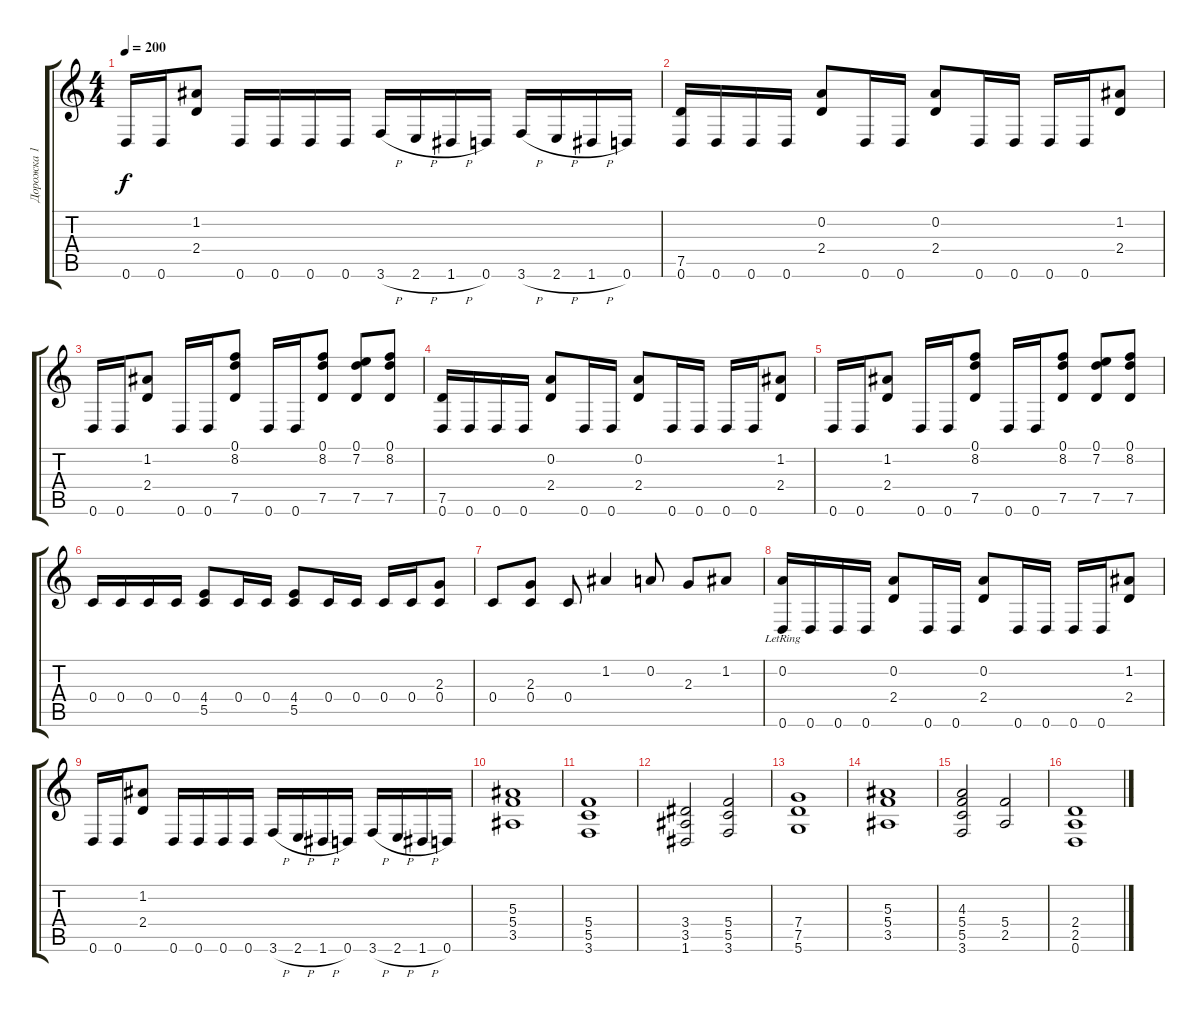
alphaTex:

\track ("Дорожка 1" "Дорожка 1") {instrument distortionguitar}
\staff {score tabs}
\tuning (D4 A3 F3 C3 G2 D2) {hide}
\ts (4 4)
\tempo 200
\clef g2
\ks c
0.6.16{dy f} 0.6.16 (1.2 2.4).8 0.6.16 0.6.16 0.6.16 0.6.16 3.6{h}.16 2.6{h}.16 1.6{h}.16 0.6.16 3.6{h}.16 2.6{h}.16 1.6{h}.16 0.6.16 |
(7.5 0.6).16 0.6.16 0.6.16 0.6.16 (0.2 2.4).8 0.6.16 0.6.16 (0.2 2.4).8 0.6.16 0.6.16 0.6.16 0.6.16 (1.2 2.4).8 |
0.6.16 0.6.16 (1.2 2.4).8 0.6.16 0.6.16 (0.1 8.2 7.5).8 0.6.16 0.6.16 (0.1 8.2 7.5).8 (0.1 7.2 7.5).8 (0.1 8.2 7.5).8 |
(7.5 0.6).16 0.6.16 0.6.16 0.6.16 (0.2 2.4).8 0.6.16 0.6.16 (0.2 2.4).8 0.6.16 0.6.16 0.6.16 0.6.16 (1.2 2.4).8 |
0.6.16 0.6.16 (1.2 2.4).8 0.6.16 0.6.16 (0.1 8.2 7.5).8 0.6.16 0.6.16 (0.1 8.2 7.5).8 (0.1 7.2 7.5).8 (0.1 8.2 7.5).8 |
0.4.16 0.4.16 0.4.16 0.4.16 (4.4 5.5).8 0.4.16 0.4.16 (4.4 5.5).8 0.4.16 0.4.16 0.4.16 0.4.16 (2.3 0.4).8 |
0.4.8 (2.3 0.4).8 0.4.8 1.2.4 0.2.8 2.3.8 1.2.8 |
(0.2{lr} 0.6).16 0.6.16 0.6.16 0.6.16 (0.2 2.4).8 0.6.16 0.6.16 (0.2 2.4).8 0.6.16 0.6.16 0.6.16 0.6.16 (1.2 2.4).8 |
0.6.16 0.6.16 (1.2 2.4).8 0.6.16 0.6.16 0.6.16 0.6.16 3.6{h}.16 2.6{h}.16 1.6{h}.16 0.6.16 3.6{h}.16 2.6{h}.16 1.6{h}.16 0.6.16 |
(5.3 5.4 3.5).1 |
(5.4 5.5 3.6).1 |
(3.4 3.5 1.6).2 (5.4 5.5 3.6).2 |
(7.4 7.5 5.6).1 |
(5.3 5.4 3.5).1 |
(4.3 5.4 5.5 3.6).2 (5.4 2.5).2 |
(2.4 2.5 0.6).1
